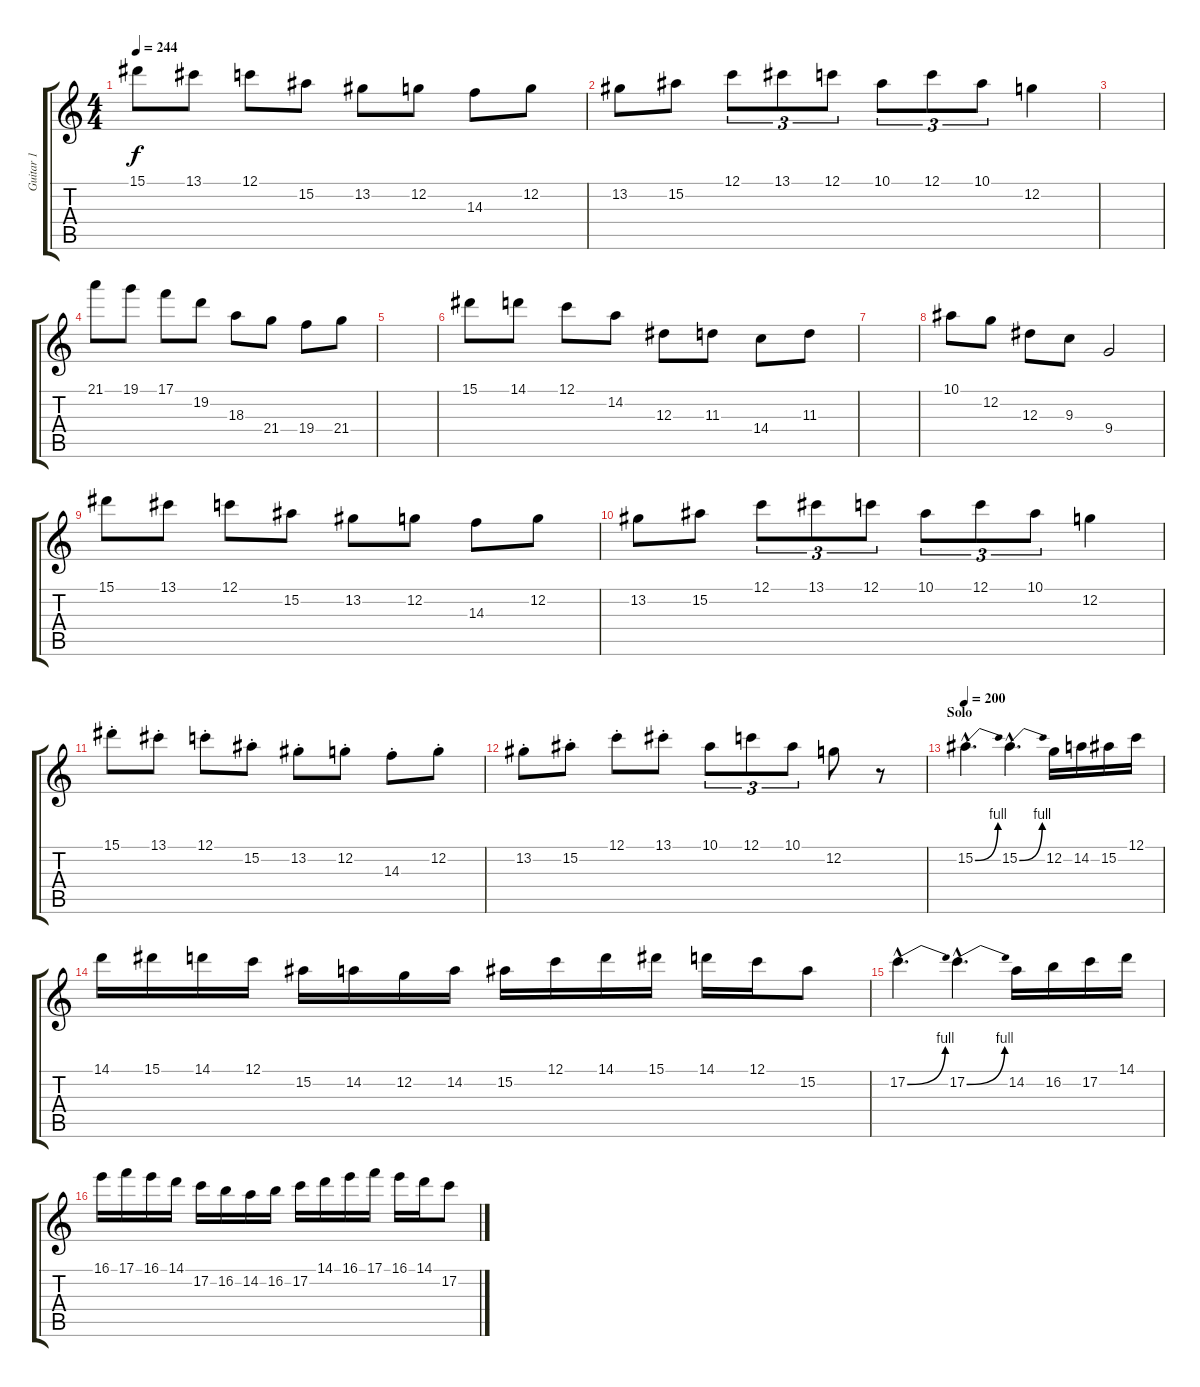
\track ("Guitar 1" "Guitar 1") {instrument distortionguitar}
\staff {score tabs}
\tuning (C4 G3 Eb3 Bb2 F2 C2) {hide}
\ts (4 4)
\tempo 244
\clef g2
\ks c
15.1.8{dy f} 13.1.8 12.1.8 15.2.8 13.2.8 12.2.8 14.3.8 12.2.8 |
13.2.8 15.2.8 12.1.8{tu (3 2)} 13.1.8{tu (3 2)} 12.1.8{tu (3 2)} 10.1.8{tu (3 2)} 12.1.8{tu (3 2)} 10.1.8{tu (3 2)} 12.2.4 |
|
21.1.8 19.1.8 17.1.8 19.2.8 18.3.8 21.4.8 19.4.8 21.4.8 |
|
15.1.8 14.1.8 12.1.8 14.2.8 12.3.8 11.3.8 14.4.8 11.3.8 |
|
10.1.8 12.2.8 12.3.8 9.3.8 9.4.2 |
15.1.8 13.1.8 12.1.8 15.2.8 13.2.8 12.2.8 14.3.8 12.2.8 |
13.2.8 15.2.8 12.1.8{tu (3 2)} 13.1.8{tu (3 2)} 12.1.8{tu (3 2)} 10.1.8{tu (3 2)} 12.1.8{tu (3 2)} 10.1.8{tu (3 2)} 12.2.4 |
15.1{st}.8 13.1{st}.8 12.1{st}.8 15.2{st}.8 13.2{st}.8 12.2{st}.8 14.3{st}.8 12.2{st}.8 |
13.2{st}.8 15.2{st}.8 12.1{st}.8 13.1{st}.8 10.1.8{tu (3 2)} 12.1.8{tu (3 2)} 10.1.8{tu (3 2)} 12.2.8 r.8 |
\section ("" "Solo")
\tempo 200
15.2{be (bend 0 0 60 4) hac}.4{d} 15.2{be (bend 0 0 60 4) hac}.4{d} 12.2.16 14.2.16 15.2.16 12.1.16 |
14.1.16 15.1.16 14.1.16 12.1.16 15.2.16 14.2.16 12.2.16 14.2.16 15.2.16 12.1.16 14.1.16 15.1.16 14.1.16 12.1.16 15.2.8 |
17.2{be (bend 0 0 60 4) hac}.4{d} 17.2{be (bend 0 0 60 4) hac}.4{d} 14.2.16 16.2.16 17.2.16 14.1.16 |
16.1.16 17.1.16 16.1.16 14.1.16 17.2.16 16.2.16 14.2.16 16.2.16 17.2.16 14.1.16 16.1.16 17.1.16 16.1.16 14.1.16 17.2.8
